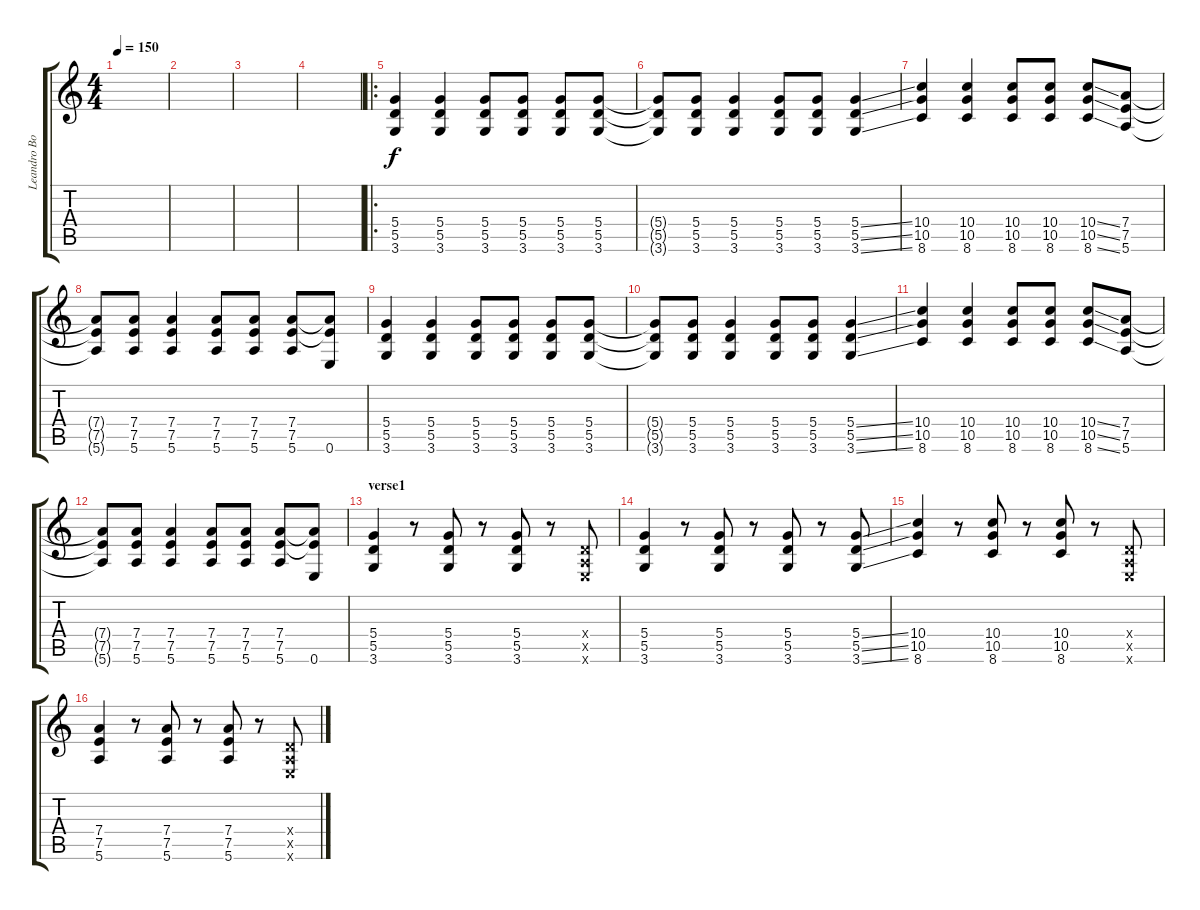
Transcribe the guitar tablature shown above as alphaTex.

\track ("Leandro Boné [Rythm]" "Leandro Bo") {instrument overdrivenguitar}
\staff {score tabs}
\tuning (E4 B3 G3 D3 A2 E2) {hide}
\ts (4 4)
\tempo 150
\clef g2
\ks c
|
|
|
|
\ro
(5.4 5.5 3.6).4 (5.4 5.5 3.6).4 (5.4 5.5 3.6).8 (5.4 5.5 3.6).8 (5.4 5.5 3.6).8 (5.4 5.5 3.6).8 |
(5.4{t} 5.5{t} 3.6{t}).8 (5.4 5.5 3.6).8 (5.4 5.5 3.6).4 (5.4 5.5 3.6).8 (5.4 5.5 3.6).8 (5.4{ss} 5.5{ss} 3.6{ss}).4 |
(10.4 10.5 8.6).4 (10.4 10.5 8.6).4 (10.4 10.5 8.6).8 (10.4 10.5 8.6).8 (10.4{ss} 10.5{ss} 8.6{ss}).8 (7.4 7.5 5.6).8 |
(7.4{t} 7.5{t} 5.6{t}).8 (7.4 7.5 5.6).8 (7.4 7.5 5.6).4 (7.4 7.5 5.6).8 (7.4 7.5 5.6).8 (7.4 7.5 5.6).8 (7.4{t} 7.5{t} 0.6).8 |
(5.4 5.5 3.6).4 (5.4 5.5 3.6).4 (5.4 5.5 3.6).8 (5.4 5.5 3.6).8 (5.4 5.5 3.6).8 (5.4 5.5 3.6).8 |
(5.4{t} 5.5{t} 3.6{t}).8 (5.4 5.5 3.6).8 (5.4 5.5 3.6).4 (5.4 5.5 3.6).8 (5.4 5.5 3.6).8 (5.4{ss} 5.5{ss} 3.6{ss}).4 |
(10.4 10.5 8.6).4 (10.4 10.5 8.6).4 (10.4 10.5 8.6).8 (10.4 10.5 8.6).8 (10.4{ss} 10.5{ss} 8.6{ss}).8 (7.4 7.5 5.6).8 |
(7.4{t} 7.5{t} 5.6{t}).8 (7.4 7.5 5.6).8 (7.4 7.5 5.6).4 (7.4 7.5 5.6).8 (7.4 7.5 5.6).8 (7.4 7.5 5.6).8 (7.4{t} 7.5{t} 0.6).8 |
\section ("" "verse1")
(5.4 5.5 3.6).4 r.8 (5.4 5.5 3.6).8 r.8 (5.4 5.5 3.6).8 r.8 (0.4{x} 0.5{x} 0.6{x}).8 |
(5.4 5.5 3.6).4 r.8 (5.4 5.5 3.6).8 r.8 (5.4 5.5 3.6).8 r.8 (5.4{ss} 5.5{ss} 3.6{ss}).8 |
(10.4 10.5 8.6).4 r.8 (10.4 10.5 8.6).8 r.8 (10.4 10.5 8.6).8 r.8 (0.4{x} 0.5{x} 0.6{x}).8 |
(7.4 7.5 5.6).4 r.8 (7.4 7.5 5.6).8 r.8 (7.4 7.5 5.6).8 r.8 (0.4{x} 0.5{x} 0.6{x}).8
